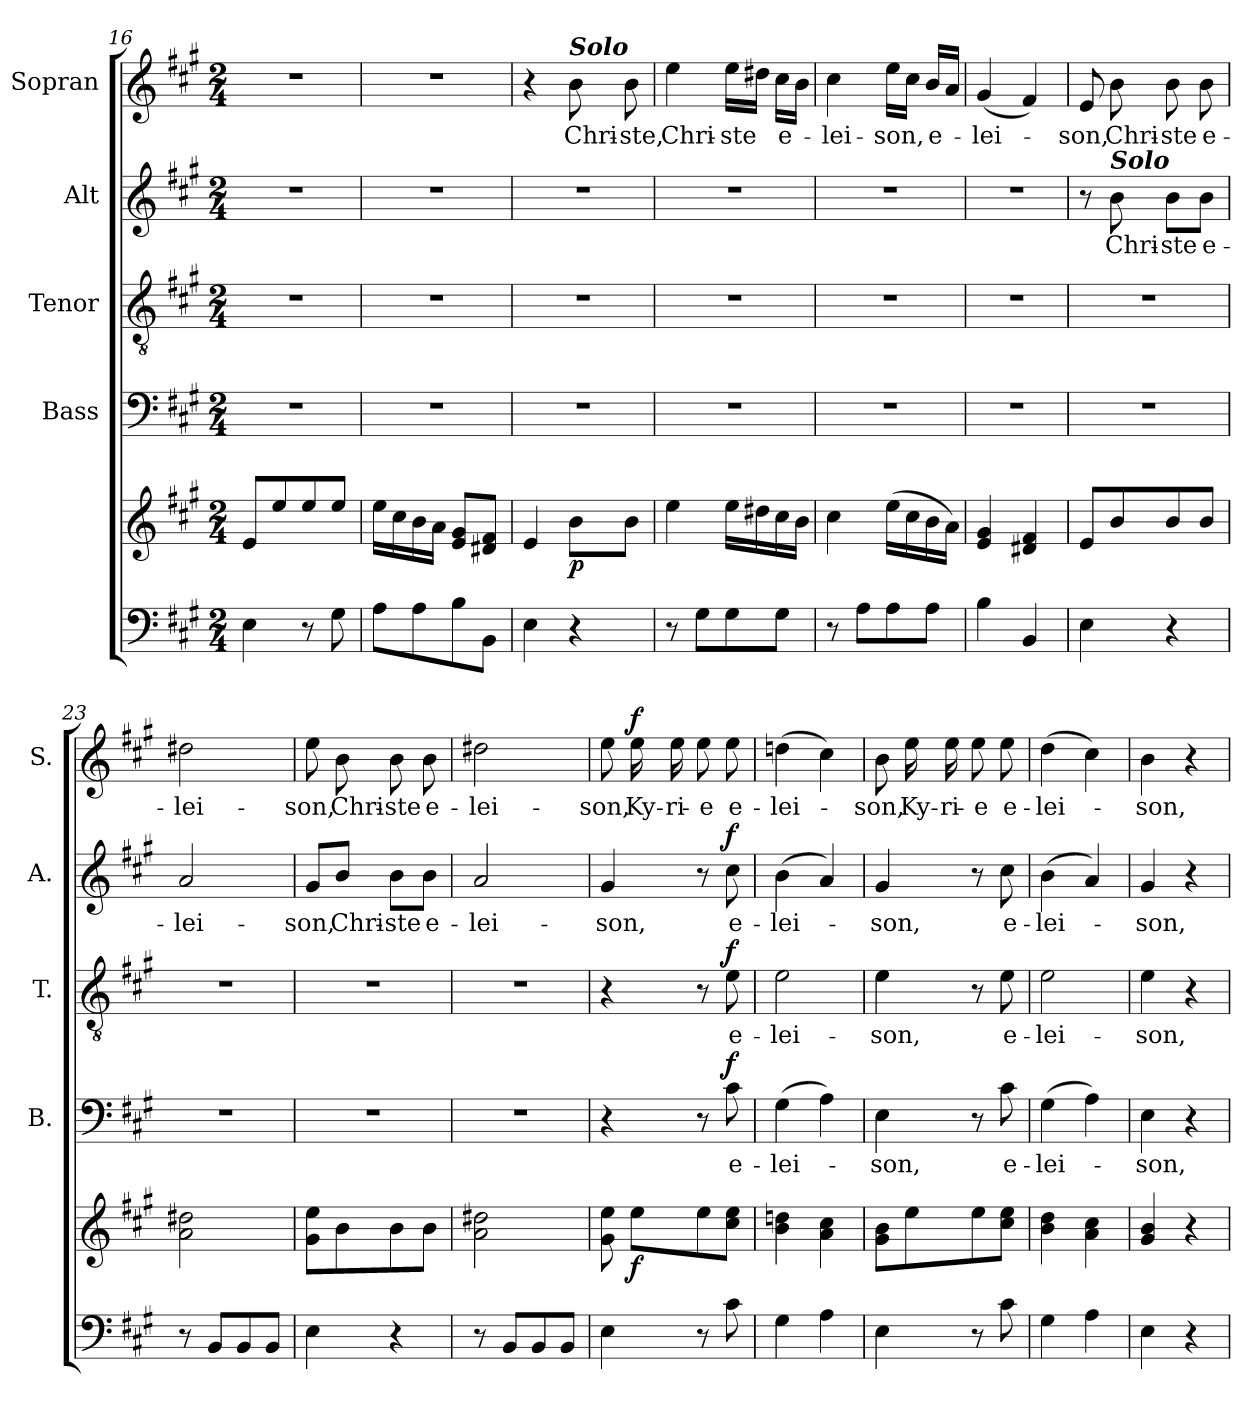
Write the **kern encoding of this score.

**kern	**kern	**dynam	**kern	**text	**dynam	**kern	**text	**dynam	**kern	**text	**dynam	**kern	**text	**dynam
*part5	*part5	*part5	*part4	*part4	*part4	*part3	*part3	*part3	*part2	*part2	*part2	*part1	*part1	*part1
*staff6	*staff5	*staff5/6	*staff4	*staff4	*staff4	*staff3	*staff3	*staff3	*staff2	*staff2	*staff2	*staff1	*staff1	*staff1
*	*	*	*I"Bass	*	*	*I"Tenor	*	*	*I"Alt	*	*	*I"Sopran	*	*
*	*	*	*I'B.	*	*	*I'T.	*	*	*I'A.	*	*	*I'S.	*	*
!!LO:PB:g=z
*clefF4	*clefG2	*	*clefF4	*	*	*clefGv2	*	*	*clefG2	*	*	*clefG2	*	*
*k[f#c#g#]	*k[f#c#g#]	*	*k[f#c#g#]	*	*	*k[f#c#g#]	*	*	*k[f#c#g#]	*	*	*k[f#c#g#]	*	*
*A:	*A:	*	*A:	*	*	*A:	*	*	*A:	*	*	*A:	*	*
*M2/4	*M2/4	*	*M2/4	*	*	*M2/4	*	*	*M2/4	*	*	*M2/4	*	*
=16	=16	=16	=16	=16	=16	=16	=16	=16	=16	=16	=16	=16	=16	=16
4E\	8e/L	.	2r	.	.	2r	.	.	2r	.	.	2r	.	.
.	8ee/	.	.	.	.	.	.	.	.	.	.	.	.	.
8r	8ee/	.	.	.	.	.	.	.	.	.	.	.	.	.
8G#\	8ee/J	.	.	.	.	.	.	.	.	.	.	.	.	.
=17	=17	=17	=17	=17	=17	=17	=17	=17	=17	=17	=17	=17	=17	=17
8A\L	16ee\LL	.	2r	.	.	2r	.	.	2r	.	.	2r	.	.
.	16cc#\	.	.	.	.	.	.	.	.	.	.	.	.	.
8A\	16b\	.	.	.	.	.	.	.	.	.	.	.	.	.
.	16a\JJ	.	.	.	.	.	.	.	.	.	.	.	.	.
8B\	8e/ 8g#/L	.	.	.	.	.	.	.	.	.	.	.	.	.
8BB\J	8d#X/ 8f#/J	.	.	.	.	.	.	.	.	.	.	.	.	.
=18	=18	=18	=18	=18	=18	=18	=18	=18	=18	=18	=18	=18	=18	=18
4E\	4e/	.	2r	.	.	2r	.	.	2r	.	.	4r	.	.
!	!	!	!	!	!	!	!	!	!	!	!	!LO:TX:a:Bi:t=Solo	!	!
!	!	!LO:DY:b	!	!	!	!	!	!	!	!	!	!	!LO:LY:b	!
4r	8b\L	p	.	.	.	.	.	.	.	.	.	8b\	Chri-	.
!	!	!	!	!	!	!	!	!	!	!	!	!	!LO:LY:b	!
.	8b\J	.	.	.	.	.	.	.	.	.	.	8b\	-ste,	.
=19	=19	=19	=19	=19	=19	=19	=19	=19	=19	=19	=19	=19	=19	=19
!	!	!	!	!	!	!	!	!	!	!	!	!	!LO:LY:b	!
8r	4ee\	.	2r	.	.	2r	.	.	2r	.	.	4ee\	Chri-	.
8G#\L	.	.	.	.	.	.	.	.	.	.	.	.	.	.
!	!	!	!	!	!	!	!	!	!	!	!	!	!LO:LY:b	!
8G#\	16ee\LL	.	.	.	.	.	.	.	.	.	.	16ee\LL	-ste	.
.	16dd#X\	.	.	.	.	.	.	.	.	.	.	16dd#X\JJ	.	.
!	!	!	!	!	!	!	!	!	!	!	!	!	!LO:LY:b	!
8G#\J	16cc#\	.	.	.	.	.	.	.	.	.	.	16cc#\LL	e-	.
.	16b\JJ	.	.	.	.	.	.	.	.	.	.	16b\JJ	.	.
=20	=20	=20	=20	=20	=20	=20	=20	=20	=20	=20	=20	=20	=20	=20
!	!	!	!	!	!	!	!	!	!	!	!	!	!LO:LY:b	!
8r	4cc#\	.	2r	.	.	2r	.	.	2r	.	.	4cc#\	-lei-	.
8A\L	.	.	.	.	.	.	.	.	.	.	.	.	.	.
!	!	!	!	!	!	!	!	!	!	!	!	!	!LO:LY:b	!
8A\	(>16ee\LL	.	.	.	.	.	.	.	.	.	.	16ee\LL	-son,	.
.	16cc#\	.	.	.	.	.	.	.	.	.	.	16cc#\JJ	.	.
!	!	!	!	!	!	!	!	!	!	!	!	!	!LO:LY:b	!
8A\J	16b\	.	.	.	.	.	.	.	.	.	.	16b/LL	e-	.
.	16a\JJ)	.	.	.	.	.	.	.	.	.	.	16a/JJ	.	.
=21	=21	=21	=21	=21	=21	=21	=21	=21	=21	=21	=21	=21	=21	=21
!	!	!	!	!	!	!	!	!	!	!	!	!	!LO:LY:b	!
4B\	4e/ 4g#/	.	2r	.	.	2r	.	.	2r	.	.	(<4g#/	-lei-	.
4BB/	4d#X/ 4f#/	.	.	.	.	.	.	.	.	.	.	4f#/)	.	.
=22	=22	=22	=22	=22	=22	=22	=22	=22	=22	=22	=22	=22	=22	=22
!	!	!	!	!	!	!	!	!	!	!	!	!	!LO:LY:b	!
4E\	8e/L	.	2r	.	.	2r	.	.	8r	.	.	8e/	-son,	.
!	!	!	!	!	!	!	!	!	!LO:TX:a:Bi:t=Solo	!	!	!	!	!
!	!	!	!	!	!	!	!	!	!	!LO:LY:b	!	!	!LO:LY:b	!
.	8b/	.	.	.	.	.	.	.	8b\	Chri-	.	8b\	Chri-	.
!	!	!	!	!	!	!	!	!	!	!LO:LY:b	!	!	!LO:LY:b	!
4r	8b/	.	.	.	.	.	.	.	8b\L	-ste	.	8b\	-ste	.
!	!	!	!	!	!	!	!	!	!	!LO:LY:b	!	!	!LO:LY:b	!
.	8b/J	.	.	.	.	.	.	.	8b\J	e-	.	8b\	e-	.
!!LO:LB:g=z
=23	=23	=23	=23	=23	=23	=23	=23	=23	=23	=23	=23	=23	=23	=23
!	!	!	!	!	!	!	!	!	!	!LO:LY:b	!	!	!LO:LY:b	!
8r	2a\ 2dd#X\	.	2r	.	.	2r	.	.	2a/	-lei-	.	2dd#X\	-lei-	.
8BB/L	.	.	.	.	.	.	.	.	.	.	.	.	.	.
8BB/	.	.	.	.	.	.	.	.	.	.	.	.	.	.
8BB/J	.	.	.	.	.	.	.	.	.	.	.	.	.	.
=24	=24	=24	=24	=24	=24	=24	=24	=24	=24	=24	=24	=24	=24	=24
!	!	!	!	!	!	!	!	!	!	!LO:LY:b	!	!	!LO:LY:b	!
4E\	8g#\ 8ee\L	.	2r	.	.	2r	.	.	8g#/L	-son,	.	8ee\	-son,	.
!	!	!	!	!	!	!	!	!	!	!LO:LY:b	!	!	!LO:LY:b	!
.	8b\	.	.	.	.	.	.	.	8b/J	Chri-	.	8b\	Chri-	.
!	!	!	!	!	!	!	!	!	!	!LO:LY:b	!	!	!LO:LY:b	!
4r	8b\	.	.	.	.	.	.	.	8b\L	-ste	.	8b\	-ste	.
!	!	!	!	!	!	!	!	!	!	!LO:LY:b	!	!	!LO:LY:b	!
.	8b\J	.	.	.	.	.	.	.	8b\J	e-	.	8b\	e-	.
=25	=25	=25	=25	=25	=25	=25	=25	=25	=25	=25	=25	=25	=25	=25
!	!	!	!	!	!	!	!	!	!	!LO:LY:b	!	!	!LO:LY:b	!
8r	2a\ 2dd#X\	.	2r	.	.	2r	.	.	2a/	-lei-	.	2dd#X\	-lei-	.
8BB/L	.	.	.	.	.	.	.	.	.	.	.	.	.	.
8BB/	.	.	.	.	.	.	.	.	.	.	.	.	.	.
8BB/J	.	.	.	.	.	.	.	.	.	.	.	.	.	.
=26	=26	=26	=26	=26	=26	=26	=26	=26	=26	=26	=26	=26	=26	=26
!	!	!	!	!	!	!	!	!	!	!LO:LY:b	!	!	!LO:LY:b	!
4E\	8g#\ 8ee\	.	4r	.	.	4r	.	.	4g#/	-son,	.	8ee\	-son,	.
!	!	!LO:DY:b	!	!	!	!	!	!	!	!	!	!	!LO:LY:b	!LO:DY:a
.	8ee\L	f	.	.	.	.	.	.	.	.	.	16ee\	Ky-	f
!	!	!	!	!	!	!	!	!	!	!	!	!	!LO:LY:b	!
.	.	.	.	.	.	.	.	.	.	.	.	16ee\	-ri-	.
!	!	!	!	!	!	!	!	!	!	!	!	!	!LO:LY:b	!
8r	8ee\	.	8r	.	.	8r	.	.	8r	.	.	8ee\	-e	.
!	!	!	!	!LO:LY:b	!LO:DY:a	!	!LO:LY:b	!LO:DY:a	!	!LO:LY:b	!LO:DY:a	!	!LO:LY:b	!
8c#\	8cc#\ 8ee\J	.	8c#\	e-	f	8e\	e-	f	8cc#\	e-	f	8ee\	e-	.
=27	=27	=27	=27	=27	=27	=27	=27	=27	=27	=27	=27	=27	=27	=27
!	!	!	!	!LO:LY:b	!	!	!LO:LY:b	!	!	!LO:LY:b	!	!	!LO:LY:b	!
4G#\	4b\ 4ddn\	.	(>4G#\	-lei-	.	2e\	-lei-	.	(>4b\	-lei-	.	(>4ddn\	-lei-	.
4A\	4a\ 4cc#\	.	4A\)	.	.	.	.	.	4a/)	.	.	4cc#\)	.	.
=28	=28	=28	=28	=28	=28	=28	=28	=28	=28	=28	=28	=28	=28	=28
!	!	!	!	!LO:LY:b	!	!	!LO:LY:b	!	!	!LO:LY:b	!	!	!LO:LY:b	!
4E\	8g#\ 8b\L	.	4E\	-son,	.	4e\	-son,	.	4g#/	-son,	.	8b\	-son,	.
!	!	!	!	!	!	!	!	!	!	!	!	!	!LO:LY:b	!
.	8ee\	.	.	.	.	.	.	.	.	.	.	16ee\	Ky-	.
!	!	!	!	!	!	!	!	!	!	!	!	!	!LO:LY:b	!
.	.	.	.	.	.	.	.	.	.	.	.	16ee\	-ri-	.
!	!	!	!	!	!	!	!	!	!	!	!	!	!LO:LY:b	!
8r	8ee\	.	8r	.	.	8r	.	.	8r	.	.	8ee\	-e	.
!	!	!	!	!LO:LY:b	!	!	!LO:LY:b	!	!	!LO:LY:b	!	!	!LO:LY:b	!
8c#\	8cc#\ 8ee\J	.	8c#\	e-	.	8e\	e-	.	8cc#\	e-	.	8ee\	e-	.
=29	=29	=29	=29	=29	=29	=29	=29	=29	=29	=29	=29	=29	=29	=29
!	!	!	!	!LO:LY:b	!	!	!LO:LY:b	!	!	!LO:LY:b	!	!	!LO:LY:b	!
4G#\	4b\ 4dd\	.	(>4G#\	-lei-	.	2e\	-lei-	.	(>4b\	-lei-	.	(>4dd\	-lei-	.
4A\	4a\ 4cc#\	.	4A\)	.	.	.	.	.	4a/)	.	.	4cc#\)	.	.
=30	=30	=30	=30	=30	=30	=30	=30	=30	=30	=30	=30	=30	=30	=30
!	!	!	!	!LO:LY:b	!	!	!LO:LY:b	!	!	!LO:LY:b	!	!	!LO:LY:b	!
4E\	4g#/ 4b/	.	4E\	-son,	.	4e\	-son,	.	4g#/	-son,	.	4b\	-son,	.
4r	4r	.	4r	.	.	4r	.	.	4r	.	.	4r	.	.
=	=	=	=	=	=	=	=	=	=	=	=	=	=	=
*-	*-	*-	*-	*-	*-	*-	*-	*-	*-	*-	*-	*-	*-	*-
